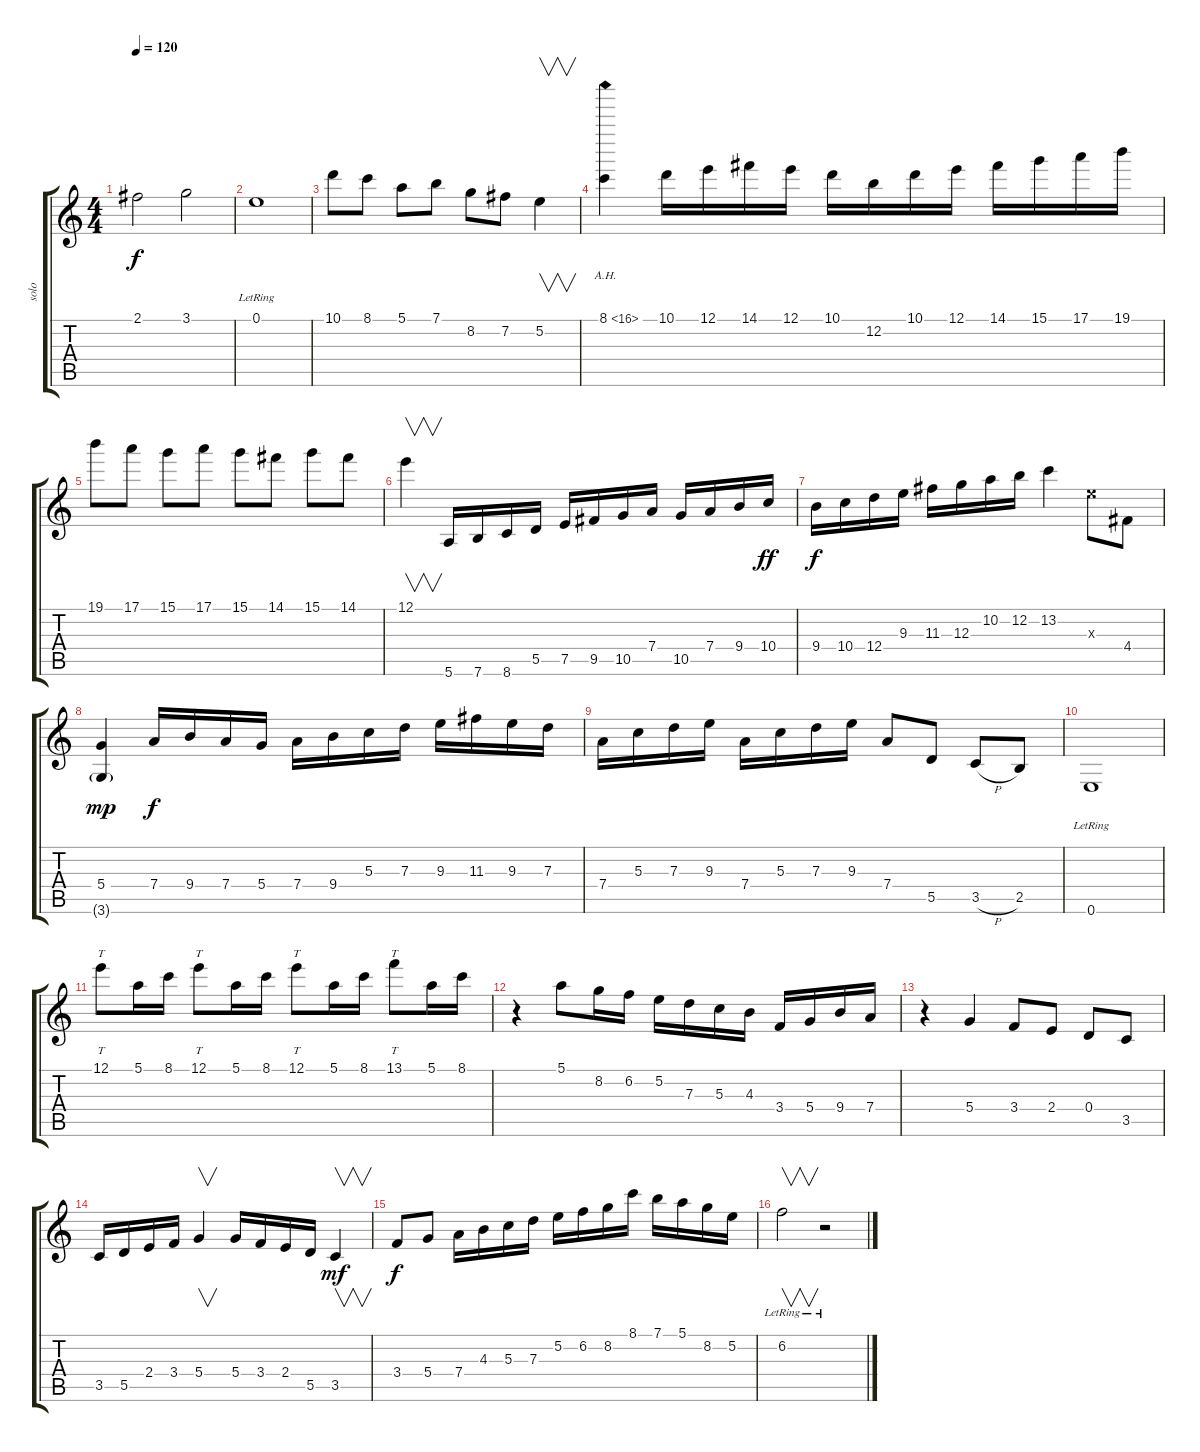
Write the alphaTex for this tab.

\track ("solo" "solo") {instrument distortionguitar}
\staff {score tabs}
\tuning (E4 B3 G3 D3 A2 E2) {hide}
\ts (4 4)
\tempo 120
\clef g2
\ks c
2.1.2{dy f} 3.1.2 |
0.1{lr}.1 |
10.1.8 8.1.8 5.1.8 7.1.8 8.2.8 7.2.8 5.2.4{v} |
8.1{ah 8}.4 10.1.16 12.1.16 14.1.16 12.1.16 10.1.16 12.2.16 10.1.16 12.1.16 14.1.16 15.1.16 17.1.16 19.1.16 |
19.1.8 17.1.8 15.1.8 17.1.8 15.1.8 14.1.8 15.1.8 14.1.8 |
12.1.4{v} 5.6.16 7.6.16 8.6.16 5.5.16 7.5.16 9.5.16 10.5.16 7.4.16 10.5.16 7.4.16 9.4.16 10.4.16{dy ff} |
9.4.16{dy f} 10.4.16 12.4.16 9.3.16 11.3.16 12.3.16 10.2.16 12.2.16 13.2.4 9.3{x}.8 4.4.8 |
(5.4 3.6{g}).4{dy mp} 7.4.16{dy f} 9.4.16 7.4.16 5.4.16 7.4.16 9.4.16 5.3.16 7.3.16 9.3.16 11.3.16 9.3.16 7.3.16 |
7.4.16 5.3.16 7.3.16 9.3.16 7.4.16 5.3.16 7.3.16 9.3.16 7.4.8 5.5.8 3.5{h}.8 2.5.8 |
0.6{lr}.1 |
12.1.8{tt} 5.1.16 8.1.16 12.1.8{tt} 5.1.16 8.1.16 12.1.8{tt} 5.1.16 8.1.16 13.1.8{tt} 5.1.16 8.1.16 |
r.4 5.1.8 8.2.16 6.2.16 5.2.16 7.3.16 5.3.16 4.3.16 3.4.16 5.4.16 9.4.16 7.4.16 |
r.4 5.4.4 3.4.8 2.4.8 0.4.8 3.5.8 |
3.5.16 5.5.16 2.4.16 3.4.16 5.4.4{v} 5.4.16 3.4.16 2.4.16 5.5.16 3.5.4{v dy mf} |
3.4.8{dy f} 5.4.8 7.4.16 4.3.16 5.3.16 7.3.16 5.2.16 6.2.16 8.2.16 8.1.16 7.1.16 5.1.16 8.2.16 5.2.16 |
6.2{lr}.2{v} r.2
